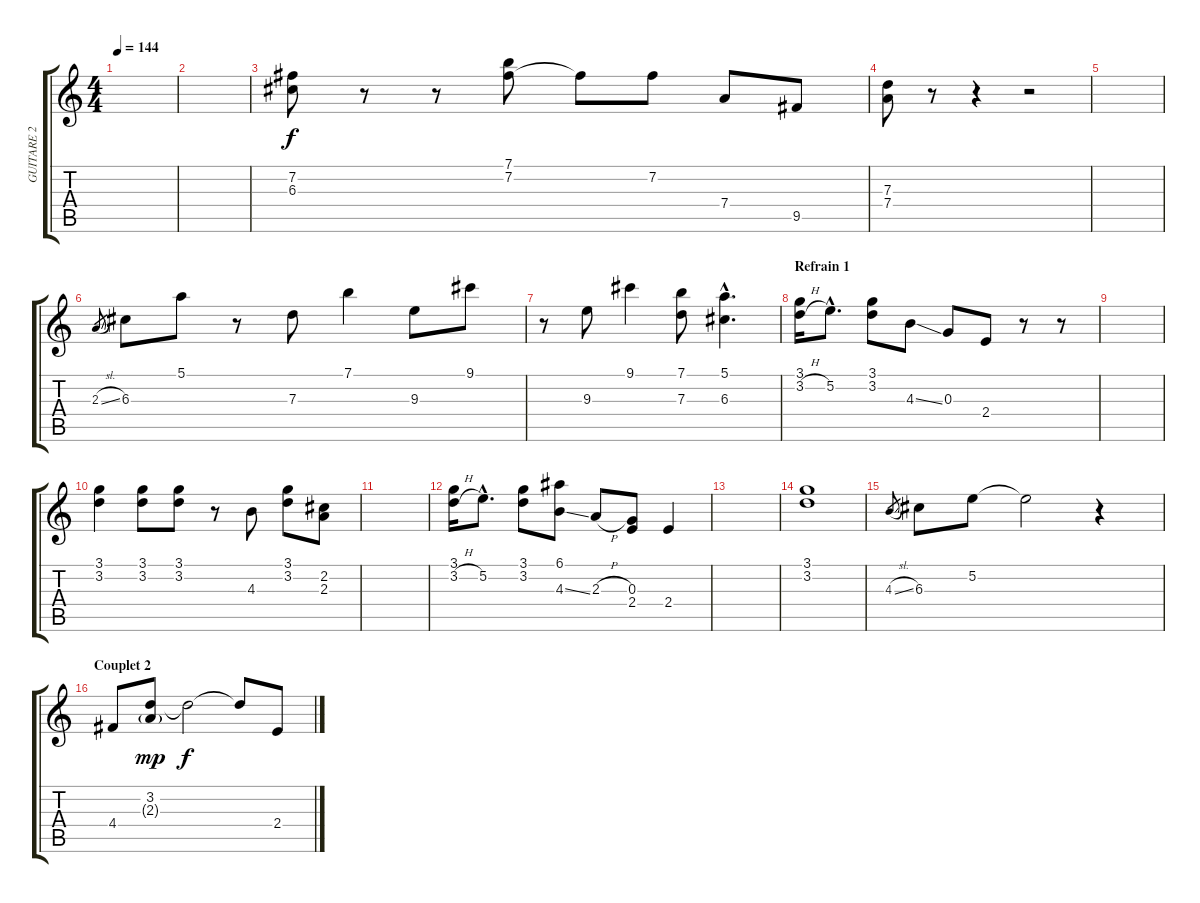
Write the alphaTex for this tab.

\track ("GUITARE 2" "GUITARE 2") {instrument overdrivenguitar}
\staff {score tabs}
\tuning (E4 B3 G3 D3 A2 E2) {hide}
\ts (4 4)
\tempo 144
\clef g2
\ks c
|
|
(7.2 6.3).8 r.8 r.8 (7.1 7.2).8 7.2{t}.8 7.2.8 7.4.8 9.5.8 |
(7.3 7.4).8 r.8 r.4 r.2 |
|
2.3{sl}.8{gr} 6.3.8 5.1.8 r.8 7.3.8 7.1.4 9.3.8 9.1.8 |
r.8 9.3.8 9.1.4 (7.1 7.3).8 (5.1{hac} 6.3{hac}).4{d} |
\section ("" "Refrain 1")
(3.1 3.2{h}).16 5.2{hac}.8{d} (3.1 3.2).8 4.3{ss}.8 0.3.8 2.4.8 r.8 r.8 |
|
(3.1 3.2).4 (3.1 3.2).8 (3.1 3.2).8 r.8 4.3.8 (3.1 3.2).8 (2.2 2.3).8 |
|
(3.1 3.2{h}).16 5.2{hac}.8{d} (3.1 3.2).8 (6.1 4.3{ss}).8 2.3{h}.8 (0.3 2.4).8 2.4.4 |
|
(3.1 3.2).1 |
4.3{sl}.8{gr} 6.3.8 5.2.8 5.2{t}.2 r.4 |
\section ("" "Couplet 2")
4.4.8 (3.2 2.3{g}).8{dy mp} 3.2{t}.2{dy f} 3.2{t}.8 2.4{ss}.8
